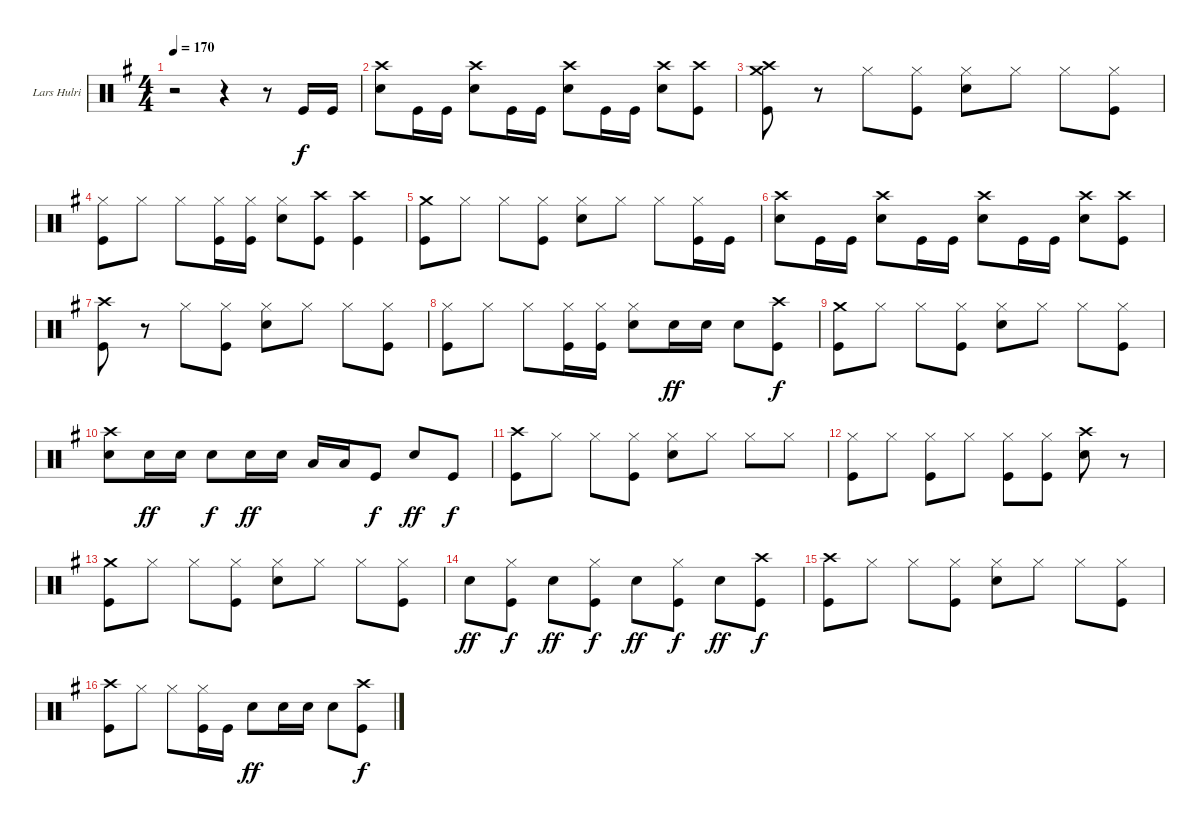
\bracketExtendMode groupsimilarinstruments
\firstSystemTrackNameOrientation horizontal
\otherSystemsTrackNameOrientation horizontal
\track ("Lars Hulrich" "Lars Hulri") {instrument percussion}
\staff {score}
\articulation defaults
\ts (4 4)
\tempo 170
\clef neutral
\ks eminor
r.2{dy f} r.4 r.8 "Kick (hit)".16 "Kick (hit)".16 |
("Crash high (hit)" "Snare (hit) 2").8 "Kick (hit)".16 "Kick (hit)".16 ("Crash high (hit)" "Snare (hit) 2").8 "Kick (hit)".16 "Kick (hit)".16 ("Crash high (hit)" "Snare (hit) 2").8 "Kick (hit)".16 "Kick (hit)".16 ("Crash high (hit)" "Snare (hit) 2").8 ("Crash high (hit)" "Kick (hit)").8 |
("Crash high (hit)" "Crash medium (hit)" "Kick (hit)").8 r.8 "Hi-Hat (closed)".8 ("Hi-Hat (closed)" "Kick (hit)").8 ("Hi-Hat (closed)" "Snare (hit) 2").8 "Hi-Hat (closed)".8 "Hi-Hat (closed)".8 ("Hi-Hat (closed)" "Kick (hit)").8 |
("Hi-Hat (closed)" "Kick (hit)").8 "Hi-Hat (closed)".8 "Hi-Hat (closed)".8 ("Hi-Hat (closed)" "Kick (hit)").16 ("Hi-Hat (closed)" "Kick (hit)").16 ("Hi-Hat (closed)" "Snare (hit) 2").8 ("Crash high (hit)" "Kick (hit)").8 ("Crash high (hit)" "Kick (hit)").4 |
("Crash medium (hit)" "Kick (hit)").8 "Hi-Hat (closed)".8 "Hi-Hat (closed)".8 ("Hi-Hat (closed)" "Kick (hit)").8 ("Hi-Hat (closed)" "Snare (hit) 2").8 "Hi-Hat (closed)".8 "Hi-Hat (closed)".8 ("Hi-Hat (closed)" "Kick (hit)").16 "Kick (hit)".16 |
("Crash high (hit)" "Snare (hit) 2").8 "Kick (hit)".16 "Kick (hit)".16 ("Crash high (hit)" "Snare (hit) 2").8 "Kick (hit)".16 "Kick (hit)".16 ("Crash high (hit)" "Snare (hit) 2").8 "Kick (hit)".16 "Kick (hit)".16 ("Crash high (hit)" "Snare (hit) 2").8 ("Crash high (hit)" "Kick (hit)").8 |
("Crash high (hit)" "Kick (hit)").8 r.8 "Hi-Hat (closed)".8 ("Hi-Hat (closed)" "Kick (hit)").8 ("Hi-Hat (closed)" "Snare (hit) 2").8 "Hi-Hat (closed)".8 "Hi-Hat (closed)".8 ("Hi-Hat (closed)" "Kick (hit)").8 |
("Hi-Hat (closed)" "Kick (hit)").8 "Hi-Hat (closed)".8 "Hi-Hat (closed)".8 ("Hi-Hat (closed)" "Kick (hit)").16 ("Hi-Hat (closed)" "Kick (hit)").16 ("Hi-Hat (closed)" "Snare (hit) 2").8 "Snare (hit) 2".16{dy ff} "Snare (hit) 2".16 "Snare (hit) 2".8 ("Crash high (hit)" "Kick (hit)").8{dy f} |
("Crash medium (hit)" "Kick (hit)").8 "Hi-Hat (closed)".8 "Hi-Hat (closed)".8 ("Hi-Hat (closed)" "Kick (hit)").8 ("Hi-Hat (closed)" "Snare (hit) 2").8 "Hi-Hat (closed)".8 "Hi-Hat (closed)".8 ("Hi-Hat (closed)" "Kick (hit)").8 |
("Crash high (hit)" "Snare (hit) 2").8 "Snare (hit) 2".16{dy ff} "Snare (hit) 2".16 "Snare (hit) 2".8{dy f} "Snare (hit) 2".16{dy ff} "Snare (hit) 2".16 "Low Tom (hit)".16 "Low Tom (hit)".16 "Kick (hit)".8{dy f} "Snare (hit) 2".8{dy ff} "Kick (hit)".8{dy f} |
("Crash high (hit)" "Kick (hit)").8 "Hi-Hat (closed)".8 "Hi-Hat (closed)".8 ("Hi-Hat (closed)" "Kick (hit)").8 ("Hi-Hat (closed)" "Snare (hit) 2").8 "Hi-Hat (closed)".8 "Hi-Hat (closed)".8 "Hi-Hat (closed)".8 |
("Hi-Hat (closed)" "Kick (hit)").8 "Hi-Hat (closed)".8 ("Hi-Hat (closed)" "Kick (hit)").8 "Hi-Hat (closed)".8 ("Hi-Hat (closed)" "Kick (hit)").8 ("Hi-Hat (closed)" "Kick (hit)").8 ("Crash high (hit)" "Snare (hit) 2").8 r.8 |
("Crash medium (hit)" "Kick (hit)").8 "Hi-Hat (closed)".8 "Hi-Hat (closed)".8 ("Hi-Hat (closed)" "Kick (hit)").8 ("Hi-Hat (closed)" "Snare (hit) 2").8 "Hi-Hat (closed)".8 "Hi-Hat (closed)".8 ("Hi-Hat (closed)" "Kick (hit)").8 |
"Snare (hit) 2".8{dy ff} ("Hi-Hat (closed)" "Kick (hit)").8{dy f} "Snare (hit) 2".8{dy ff} ("Hi-Hat (closed)" "Kick (hit)").8{dy f} "Snare (hit) 2".8{dy ff} ("Hi-Hat (closed)" "Kick (hit)").8{dy f} "Snare (hit) 2".8{dy ff} ("Crash high (hit)" "Kick (hit)").8{dy f} |
("Crash high (hit)" "Kick (hit)").8 "Hi-Hat (closed)".8 "Hi-Hat (closed)".8 ("Hi-Hat (closed)" "Kick (hit)").8 ("Hi-Hat (closed)" "Snare (hit) 2").8 "Hi-Hat (closed)".8 "Hi-Hat (closed)".8 ("Hi-Hat (closed)" "Kick (hit)").8 |
("Crash high (hit)" "Kick (hit)").8 "Hi-Hat (closed)".8 "Hi-Hat (closed)".8 ("Hi-Hat (closed)" "Kick (hit)").16 "Kick (hit)".16 "Snare (hit) 2".8{dy ff} "Snare (hit) 2".16 "Snare (hit) 2".16 "Snare (hit) 2".8 ("Crash high (hit)" "Kick (hit)").8{dy f}
